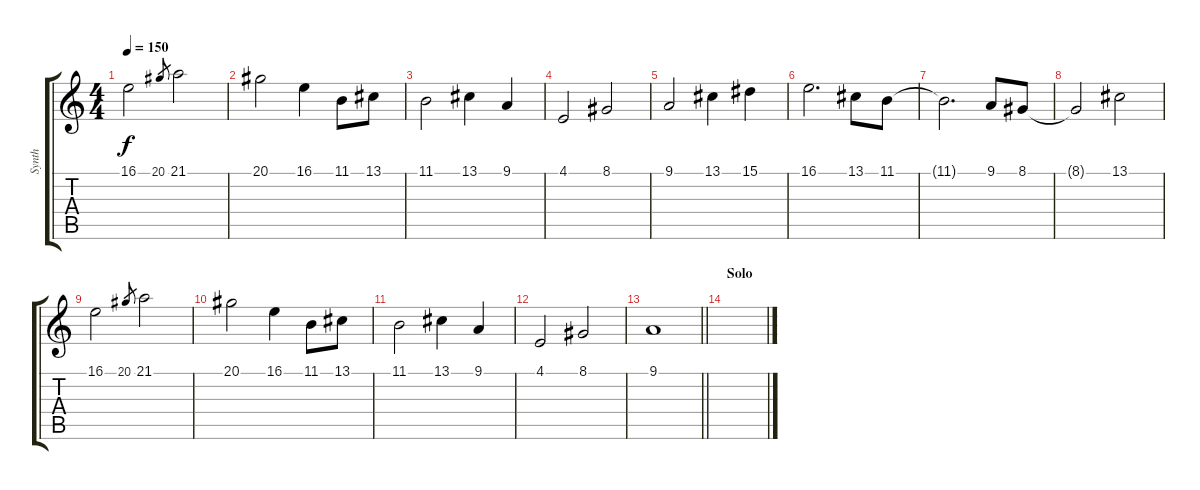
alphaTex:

\track ("Synth" "Synth") {instrument accordion}
\staff {score tabs}
\tuning (C4 G3 Eb3 Bb2 F2 C2) {hide}
\ts (4 4)
\tempo 150
\clef g2
\ks c
16.1.2{dy f} 20.1.8{gr} 21.1.2 |
20.1.2 16.1.4 11.1.8 13.1.8 |
11.1.2 13.1.4 9.1.4 |
4.1.2 8.1.2 |
9.1.2 13.1.4 15.1.4 |
16.1.2{d} 13.1.8 11.1.8 |
11.1{t}.2{d} 9.1.8 8.1.8 |
8.1{t}.2 13.1.2 |
16.1.2 20.1.8{gr} 21.1.2 |
20.1.2 16.1.4 11.1.8 13.1.8 |
11.1.2 13.1.4 9.1.4 |
4.1.2 8.1.2 |
\barLineRight lightlight
9.1.1 |
\section ("" "Solo")
